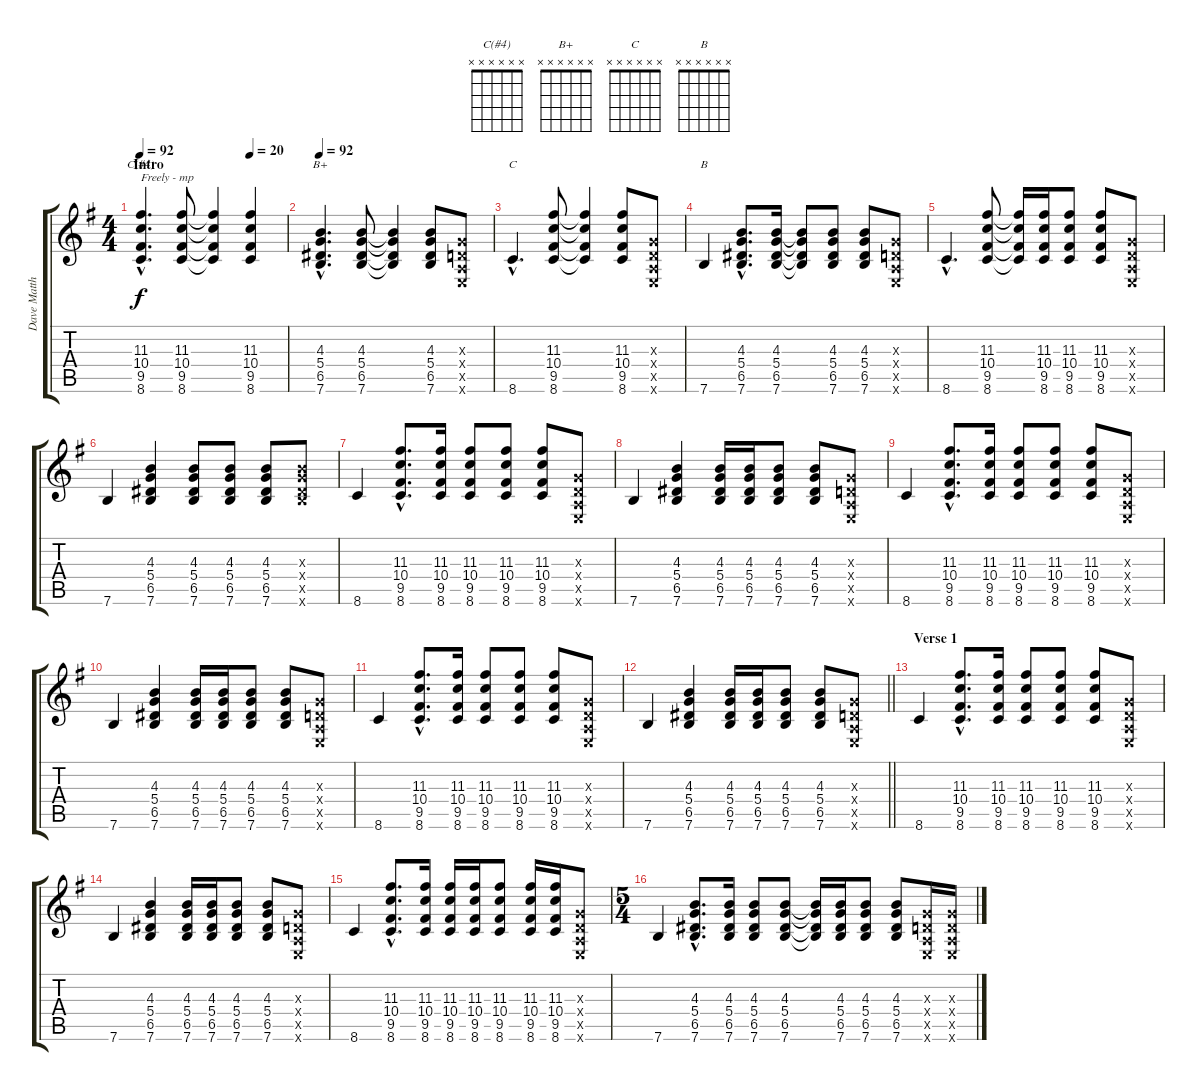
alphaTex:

\track ("Dave Matthews" "Dave Matth") {instrument acousticguitarsteel}
\staff {score tabs}
\tuning (E4 B3 G3 D3 A2 E2) {hide}
\chord ("C(#4)" x x x x x x)
\chord ("B+" x x x x x x)
\chord ("C" x x x x x x)
\chord ("B" x x x x x x)
\ts (4 4)
\section ("" "Intro")
\tempo 92
\tempo (20 0.75)
\tempo 92
\clef g2
\ks g
(11.3{hac} 10.4{hac} 9.5{hac} 8.6{hac}).4{d ch "C(#4)" txt "Freely - mp" dy f instrument acousticguitarsteel} (11.3 10.4 9.5 8.6).8 (11.3{t} 10.4{t} 9.5{t} 8.6{t}).4 (11.3 10.4 9.5 8.6).4 |
\tempo 92
(4.3{hac} 5.4{hac} 6.5{hac} 7.6{hac}).4{d ch "B+"} (4.3 5.4 6.5 7.6).8 (4.3{t} 5.4{t} 6.5{t} 7.6{t}).4 (4.3 5.4 6.5 7.6).8 (0.3{x} 0.4{x} 0.5{x} 0.6{x}).8 |
8.6{hac}.4{d ch "C"} (11.3 10.4 9.5 8.6).8 (11.3{t} 10.4{t} 9.5{t} 8.6{t}).4 (11.3 10.4 9.5 8.6).8 (0.3{x} 0.4{x} 0.5{x} 0.6{x}).8 |
7.6.4{ch "B"} (4.3{hac} 5.4{hac} 6.5{hac} 7.6{hac}).8{d} (4.3 5.4 6.5 7.6).16 (4.3{t} 5.4{t} 6.5{t} 7.6{t}).8 (4.3 5.4 6.5 7.6).8 (4.3 5.4 6.5 7.6).8 (0.3{x} 0.4{x} 0.5{x} 0.6{x}).8 |
8.6{hac}.4{d} (11.3 10.4 9.5 8.6).8 (11.3{t} 10.4{t} 9.5{t} 8.6{t}).16 (11.3 10.4 9.5 8.6).16 (11.3 10.4 9.5 8.6).8 (11.3 10.4 9.5 8.6).8 (0.3{x} 0.4{x} 0.5{x} 0.6{x}).8 |
7.6.4 (4.3 5.4 6.5 7.6).4 (4.3 5.4 6.5 7.6).8 (4.3 5.4 6.5 7.6).8 (4.3 5.4 6.5 7.6).8 (4.3{x} 5.4{x} 6.5{x} 7.6{x}).8 |
8.6.4 (11.3{hac} 10.4{hac} 9.5{hac} 8.6{hac}).8{d} (11.3 10.4 9.5 8.6).16 (11.3 10.4 9.5 8.6).8 (11.3 10.4 9.5 8.6).8 (11.3 10.4 9.5 8.6).8 (0.3{x} 0.4{x} 0.5{x} 0.6{x}).8 |
7.6.4 (4.3 5.4 6.5 7.6).4 (4.3 5.4 6.5 7.6).16 (4.3 5.4 6.5 7.6).16 (4.3 5.4 6.5 7.6).8 (4.3 5.4 6.5 7.6).8 (0.3{x} 0.4{x} 0.5{x} 0.6{x}).8 |
8.6.4 (11.3{hac} 10.4{hac} 9.5{hac} 8.6{hac}).8{d} (11.3 10.4 9.5 8.6).16 (11.3 10.4 9.5 8.6).8 (11.3 10.4 9.5 8.6).8 (11.3 10.4 9.5 8.6).8 (0.3{x} 0.4{x} 0.5{x} 0.6{x}).8 |
7.6.4 (4.3 5.4 6.5 7.6).4 (4.3 5.4 6.5 7.6).16 (4.3 5.4 6.5 7.6).16 (4.3 5.4 6.5 7.6).8 (4.3 5.4 6.5 7.6).8 (0.3{x} 0.4{x} 0.5{x} 0.6{x}).8 |
8.6.4 (11.3{hac} 10.4{hac} 9.5{hac} 8.6{hac}).8{d} (11.3 10.4 9.5 8.6).16 (11.3 10.4 9.5 8.6).8 (11.3 10.4 9.5 8.6).8 (11.3 10.4 9.5 8.6).8 (0.3{x} 0.4{x} 0.5{x} 0.6{x}).8 |
\barLineRight lightlight
7.6.4 (4.3 5.4 6.5 7.6).4 (4.3 5.4 6.5 7.6).16 (4.3 5.4 6.5 7.6).16 (4.3 5.4 6.5 7.6).8 (4.3 5.4 6.5 7.6).8 (0.3{x} 0.4{x} 0.5{x} 0.6{x}).8 |
\section ("" "Verse 1")
8.6.4 (11.3{hac} 10.4{hac} 9.5{hac} 8.6{hac}).8{d} (11.3 10.4 9.5 8.6).16 (11.3 10.4 9.5 8.6).8 (11.3 10.4 9.5 8.6).8 (11.3 10.4 9.5 8.6).8 (0.3{x} 0.4{x} 0.5{x} 0.6{x}).8 |
7.6.4 (4.3 5.4 6.5 7.6).4 (4.3 5.4 6.5 7.6).16 (4.3 5.4 6.5 7.6).16 (4.3 5.4 6.5 7.6).8 (4.3 5.4 6.5 7.6).8 (0.3{x} 0.4{x} 0.5{x} 0.6{x}).8 |
8.6.4 (11.3{hac} 10.4{hac} 9.5{hac} 8.6{hac}).8{d} (11.3 10.4 9.5 8.6).16 (11.3 10.4 9.5 8.6).16 (11.3 10.4 9.5 8.6).16 (11.3 10.4 9.5 8.6).8 (11.3 10.4 9.5 8.6).16 (11.3 10.4 9.5 8.6).16 (0.3{x} 0.4{x} 0.5{x} 0.6{x}).8 |
\ts (5 4)
7.6.4 (4.3{hac} 5.4{hac} 6.5{hac} 7.6{hac}).8{d} (4.3 5.4 6.5 7.6).16 (4.3 5.4 6.5 7.6).8 (4.3 5.4 6.5 7.6).8 (4.3{t} 5.4{t} 6.5{t} 7.6{t}).16 (4.3 5.4 6.5 7.6).16 (4.3 5.4 6.5 7.6).8 (4.3 5.4 6.5 7.6).8 (0.3{x} 0.4{x} 0.5{x} 0.6{x}).16 (0.3{x} 0.4{x} 0.5{x} 0.6{x}).16
